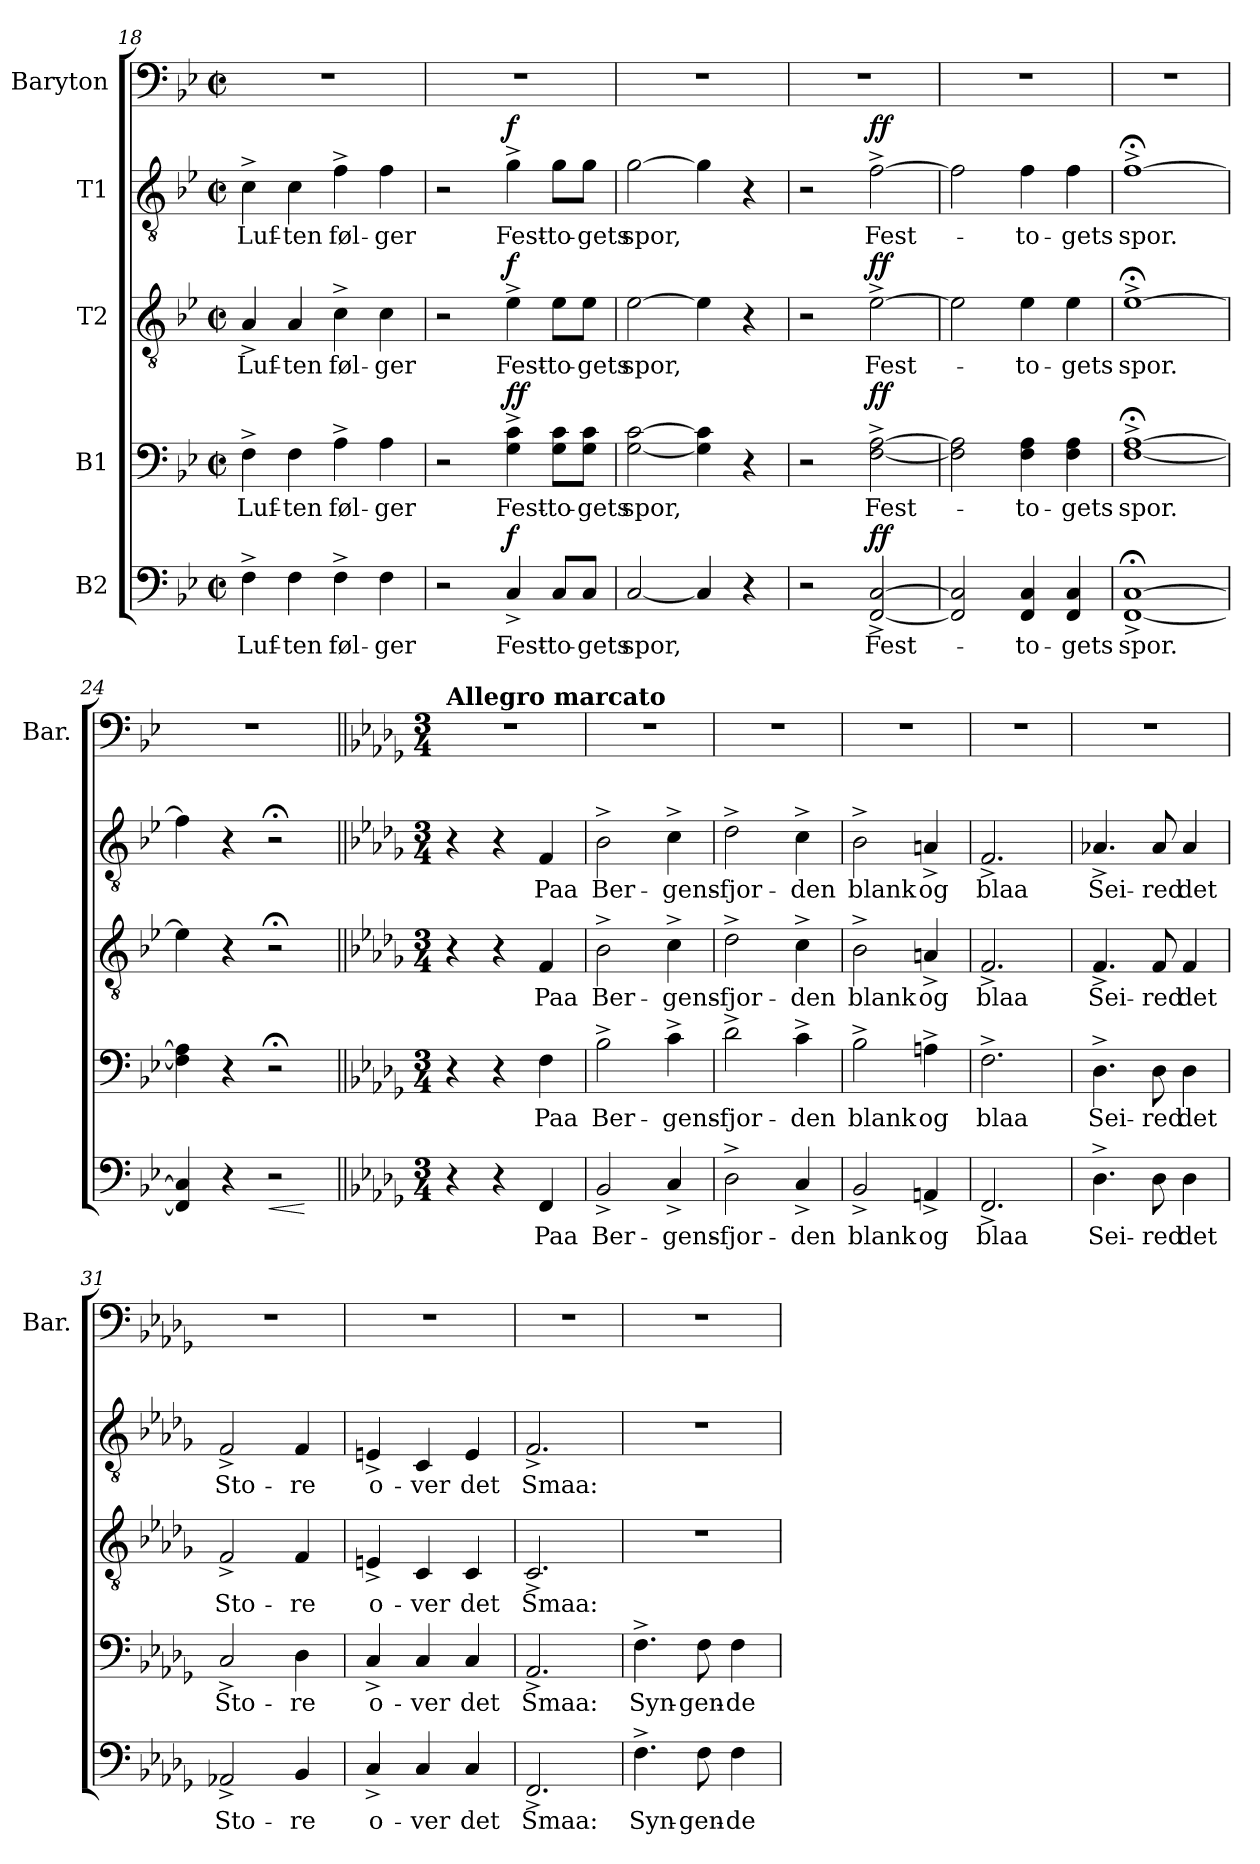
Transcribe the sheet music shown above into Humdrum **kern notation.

**kern	**text	**dynam	**kern	**text	**dynam	**kern	**text	**dynam	**kern	**text	**dynam	**kern
*part5	*part5	*part5	*part4	*part4	*part4	*part3	*part3	*part3	*part2	*part2	*part2	*part1
*staff5	*staff5	*staff5	*staff4	*staff4	*staff4	*staff3	*staff3	*staff3	*staff2	*staff2	*staff2	*staff1
*I"B2	*	*	*I"B1	*	*	*I"T2	*	*	*I"T1	*	*	*I"Baryton
*	*	*	*	*	*	*	*	*	*	*	*	*I'Bar.
*clefF4	*	*	*clefF4	*	*	*clefGv2	*	*	*clefGv2	*	*	*clefF4
*k[b-e-]	*	*	*k[b-e-]	*	*	*k[b-e-]	*	*	*k[b-e-]	*	*	*k[b-e-]
*M2/2	*	*	*M2/2	*	*	*M2/2	*	*	*M2/2	*	*	*M2/2
*met(c|)	*	*	*met(c|)	*	*	*met(c|)	*	*	*met(c|)	*	*	*met(c|)
=18	=18	=18	=18	=18	=18	=18	=18	=18	=18	=18	=18	=18
!	!LO:LY:b	!	!	!LO:LY:b	!	!	!LO:LY:b	!	!	!LO:LY:b	!	!
4F^\	Luf-	.	4F^\	Luf-	.	4A^/	Luf-	.	4c^\	Luf-	.	1r
!	!LO:LY:b	!	!	!LO:LY:b	!	!	!LO:LY:b	!	!	!LO:LY:b	!	!
4F\	-ten	.	4F\	-ten	.	4A/	-ten	.	4c\	-ten	.	.
!	!LO:LY:b	!	!	!LO:LY:b	!	!	!LO:LY:b	!	!	!LO:LY:b	!	!
4F^\	føl-	.	4A^\	føl-	.	4c^\	føl-	.	4f^\	føl-	.	.
!	!LO:LY:b	!	!	!LO:LY:b	!	!	!LO:LY:b	!	!	!LO:LY:b	!	!
4F\	-ger	.	4A\	-ger	.	4c\	-ger	.	4f\	-ger	.	.
=19	=19	=19	=19	=19	=19	=19	=19	=19	=19	=19	=19	=19
2r	.	.	2r	.	.	2r	.	.	2r	.	.	1r
!	!LO:LY:b	!LO:DY:a	!	!LO:LY:b	!LO:DY:a	!	!LO:LY:b	!	!	!LO:LY:b	!	!
!	!	!	!	!	!LO:DY:n=1:a	!	!	!LO:DY:a	!	!	!LO:DY:a	!
4C^/	Fest-	f	4G\^ 4c\^	Fest-	f f	4e-^\	Fest-	f	4g^\	Fest-	f	.
!	!LO:LY:b	!	!	!LO:LY:b	!	!	!LO:LY:b	!	!	!LO:LY:b	!	!
8C/L	-to-	.	8G\ 8c\L	-to-	.	8e-\L	-to-	.	8g\L	-to-	.	.
!	!LO:LY:b	!	!	!LO:LY:b	!	!	!LO:LY:b	!	!	!LO:LY:b	!	!
8C/J	-gets	.	8G\ 8c\J	-gets	.	8e-\J	-gets	.	8g\J	-gets	.	.
=20	=20	=20	=20	=20	=20	=20	=20	=20	=20	=20	=20	=20
!	!LO:LY:b	!	!	!LO:LY:b	!	!	!LO:LY:b	!	!	!LO:LY:b	!	!
[2C/	spor,	.	[2G\ [2c\	spor,	.	[2e-\	spor,	.	[2g\	spor,	.	1r
4C/]	.	.	4G\] 4c\]	.	.	4e-\]	.	.	4g\]	.	.	.
4r	.	.	4r	.	.	4r	.	.	4r	.	.	.
!!LO:LB:g=z
=21	=21	=21	=21	=21	=21	=21	=21	=21	=21	=21	=21	=21
2r	.	.	2r	.	.	2r	.	.	2r	.	.	1r
!	!LO:LY:b	!LO:DY:a	!	!LO:LY:b	!LO:DY:a	!	!LO:LY:b	!LO:DY:a	!	!LO:LY:b	!LO:DY:a	!
[2FF/^ [2C/^	Fest-	ff	[2F\^ [2A\^	Fest-	ff	[2e-^\	Fest-	ff	[2f^\	Fest-	ff	.
=22	=22	=22	=22	=22	=22	=22	=22	=22	=22	=22	=22	=22
2FF/] 2C/]	.	.	2F\] 2A\]	.	.	2e-\]	.	.	2f\]	.	.	1r
!	!LO:LY:b	!	!	!LO:LY:b	!	!	!LO:LY:b	!	!	!LO:LY:b	!	!
4FF/ 4C/	-to-	.	4F\ 4A\	-to-	.	4e-\	-to-	.	4f\	-to-	.	.
!	!LO:LY:b	!	!	!LO:LY:b	!	!	!LO:LY:b	!	!	!LO:LY:b	!	!
4FF/ 4C/	-gets	.	4F\ 4A\	-gets	.	4e-\	-gets	.	4f\	-gets	.	.
=23	=23	=23	=23	=23	=23	=23	=23	=23	=23	=23	=23	=23
!	!LO:LY:b	!	!	!LO:LY:b	!	!	!LO:LY:b	!	!	!LO:LY:b	!	!
[1FF;<^ [1C;<^	spor.	.	[1F;<^ [1A;<^	spor.	.	[1e-;<^	spor.	.	[1f;<^	spor.	.	1r
=24	=24	=24	=24	=24	=24	=24	=24	=24	=24	=24	=24	=24
4FF/] 4C/]	.	.	4F\] 4A\]	.	.	4e-\]	.	.	4f\]	.	.	1r
4r	.	.	4r	.	.	4r	.	.	4r	.	.	.
!	!	!LO:HP:b	!	!	!	!	!	!	!	!	!	!
2r	.	<	2r;<	.	.	2r;<	.	.	2r;<	.	.	.
.	.	[	.	.	.	.	.	.	.	.	.	.
=25||	=25||	=25||	=25||	=25||	=25||	=25||	=25||	=25||	=25||	=25||	=25||	=25||
*k[b-e-a-d-g-]	*	*	*k[b-e-a-d-g-]	*	*	*k[b-e-a-d-g-]	*	*	*k[b-e-a-d-g-]	*	*	*k[b-e-a-d-g-]
*M3/4	*	*	*M3/4	*	*	*M3/4	*	*	*M3/4	*	*	*M3/4
!	!	!	!	!	!	!	!	!	!	!	!	!LO:TX:a:B:t=Allegro marcato
4r	.	.	4r	.	.	4r	.	.	4r	.	.	2.r
4r	.	.	4r	.	.	4r	.	.	4r	.	.	.
!	!LO:LY:b	!	!	!LO:LY:b	!	!	!LO:LY:b	!	!	!LO:LY:b	!	!
4FF/	Paa	.	4F\	Paa	.	4F/	Paa	.	4F/	Paa	.	.
=26	=26	=26	=26	=26	=26	=26	=26	=26	=26	=26	=26	=26
!	!LO:LY:b	!	!	!LO:LY:b	!	!	!LO:LY:b	!	!	!LO:LY:b	!	!
2BB-^/	Ber-	.	2B-^\	Ber-	.	2B-^\	Ber-	.	2B-^\	Ber-	.	2.r
!	!LO:LY:b	!	!	!LO:LY:b	!	!	!LO:LY:b	!	!	!LO:LY:b	!	!
4C^/	-gens-	.	4c^\	-gens-	.	4c^\	-gens-	.	4c^\	-gens-	.	.
=27	=27	=27	=27	=27	=27	=27	=27	=27	=27	=27	=27	=27
!	!LO:LY:b	!	!	!LO:LY:b	!	!	!LO:LY:b	!	!	!LO:LY:b	!	!
2D-^\	-fjor-	.	2d-^\	-fjor-	.	2d-^\	-fjor-	.	2d-^\	-fjor-	.	2.r
!	!LO:LY:b	!	!	!LO:LY:b	!	!	!LO:LY:b	!	!	!LO:LY:b	!	!
4C^/	-den	.	4c^\	-den	.	4c^\	-den	.	4c^\	-den	.	.
=28	=28	=28	=28	=28	=28	=28	=28	=28	=28	=28	=28	=28
!	!LO:LY:b	!	!	!LO:LY:b	!	!	!LO:LY:b	!	!	!LO:LY:b	!	!
2BB-^/	blank	.	2B-^\	blank	.	2B-^\	blank	.	2B-^\	blank	.	2.r
!	!LO:LY:b	!	!	!LO:LY:b	!	!	!LO:LY:b	!	!	!LO:LY:b	!	!
4AAn^/	og	.	4An^\	og	.	4An^/	og	.	4An^/	og	.	.
!!LO:PB:g=z
=29	=29	=29	=29	=29	=29	=29	=29	=29	=29	=29	=29	=29
!	!LO:LY:b	!	!	!LO:LY:b	!	!	!LO:LY:b	!	!	!LO:LY:b	!	!
2.FF^/	blaa	.	2.F^\	blaa	.	2.F^/	blaa	.	2.F^/	blaa	.	2.r
=30	=30	=30	=30	=30	=30	=30	=30	=30	=30	=30	=30	=30
!	!LO:LY:b	!	!	!LO:LY:b	!	!	!LO:LY:b	!	!	!LO:LY:b	!	!
4.D-^\	Sei-	.	4.D-^\	Sei-	.	4.F^/	Sei-	.	4.A-X^/	Sei-	.	2.r
!	!LO:LY:b	!	!	!LO:LY:b	!	!	!LO:LY:b	!	!	!LO:LY:b	!	!
8D-\	-red	.	8D-\	-red	.	8F/	-red	.	8A-/	-red	.	.
!	!LO:LY:b	!	!	!LO:LY:b	!	!	!LO:LY:b	!	!	!LO:LY:b	!	!
4D-\	det	.	4D-\	det	.	4F/	det	.	4A-/	det	.	.
=31	=31	=31	=31	=31	=31	=31	=31	=31	=31	=31	=31	=31
!	!LO:LY:b	!	!	!LO:LY:b	!	!	!LO:LY:b	!	!	!LO:LY:b	!	!
2AA-X^/	Sto-	.	2C^/	Sto-	.	2F^/	Sto-	.	2F^/	Sto-	.	2.r
!	!LO:LY:b	!	!	!LO:LY:b	!	!	!LO:LY:b	!	!	!LO:LY:b	!	!
4BB-/	-re	.	4D-\	-re	.	4F/	-re	.	4F/	-re	.	.
=32	=32	=32	=32	=32	=32	=32	=32	=32	=32	=32	=32	=32
!	!LO:LY:b	!	!	!LO:LY:b	!	!	!LO:LY:b	!	!	!LO:LY:b	!	!
4C^/	o-	.	4C^/	o-	.	4En^/	o-	.	4En^/	o-	.	2.r
!	!LO:LY:b	!	!	!LO:LY:b	!	!	!LO:LY:b	!	!	!LO:LY:b	!	!
4C/	-ver	.	4C/	-ver	.	4C/	-ver	.	4C/	-ver	.	.
!	!LO:LY:b	!	!	!LO:LY:b	!	!	!LO:LY:b	!	!	!LO:LY:b	!	!
4C/	det	.	4C/	det	.	4C/	det	.	4E/	det	.	.
=33	=33	=33	=33	=33	=33	=33	=33	=33	=33	=33	=33	=33
!	!LO:LY:b	!	!	!LO:LY:b	!	!	!LO:LY:b	!	!	!LO:LY:b	!	!
2.FF^/	Smaa:	.	2.AA-^/	Smaa:	.	2.C^/	Smaa:	.	2.F^/	Smaa:	.	2.r
=34	=34	=34	=34	=34	=34	=34	=34	=34	=34	=34	=34	=34
!	!LO:LY:b	!	!	!LO:LY:b	!	!	!	!	!	!	!	!
4.F^\	Syn-	.	4.F^\	Syn-	.	2.r	.	.	2.r	.	.	2.r
!	!LO:LY:b	!	!	!LO:LY:b	!	!	!	!	!	!	!	!
8F\	-gen-	.	8F\	-gen-	.	.	.	.	.	.	.	.
!	!LO:LY:b	!	!	!LO:LY:b	!	!	!	!	!	!	!	!
4F\	-de	.	4F\	-de	.	.	.	.	.	.	.	.
=	=	=	=	=	=	=	=	=	=	=	=	=
*-	*-	*-	*-	*-	*-	*-	*-	*-	*-	*-	*-	*-
